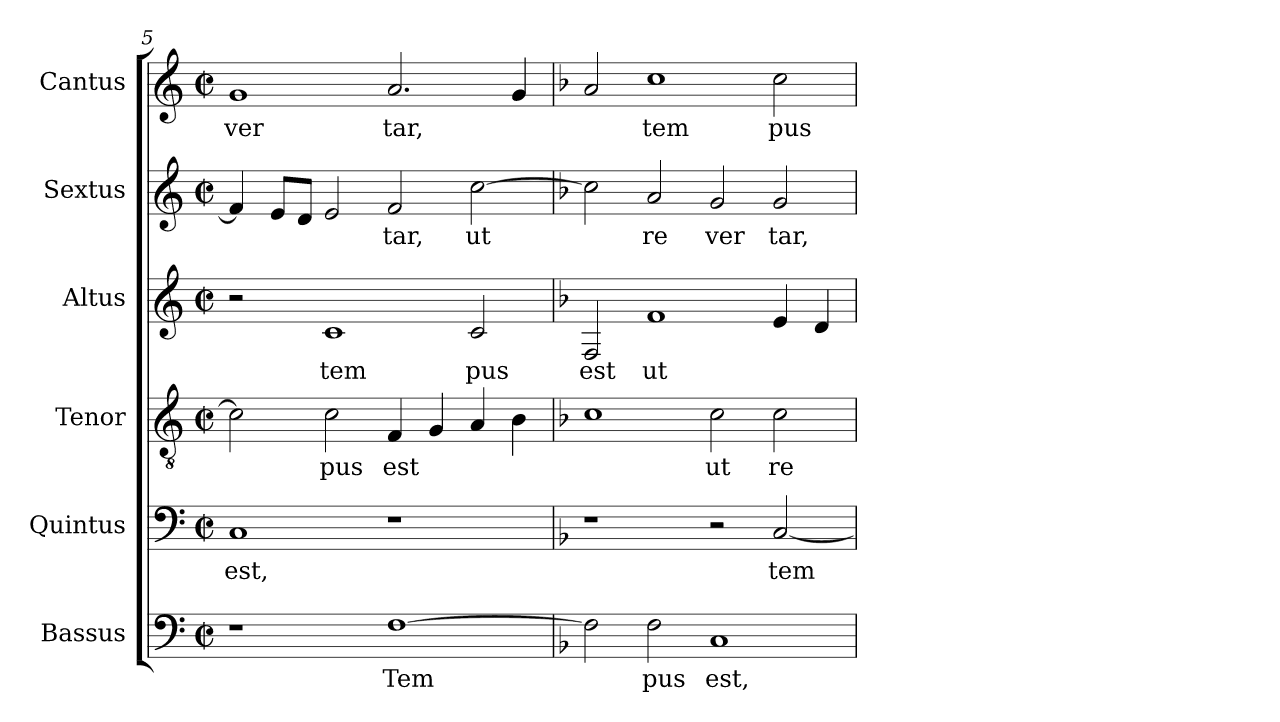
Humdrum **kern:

**kern	**text	**kern	**text	**kern	**text	**kern	**text	**kern	**text	**kern	**text
*part6	*part6	*part5	*part5	*part4	*part4	*part3	*part3	*part2	*part2	*part1	*part1
*staff6	*staff6	*staff5	*staff5	*staff4	*staff4	*staff3	*staff3	*staff2	*staff2	*staff1	*staff1
*I"Bassus	*	*I"Quintus	*	*I"Tenor	*	*I"Altus	*	*I"Sextus	*	*I"Cantus	*
*clefF4	*	*clefF4	*	*clefGv2	*	*clefG2	*	*clefG2	*	*clefG2	*
*k[]	*	*k[]	*	*k[]	*	*k[]	*	*k[]	*	*k[]	*
*C:	*	*C:	*	*C:	*	*C:	*	*C:	*	*C:	*
*M2/2	*	*M2/2	*	*M2/2	*	*M2/2	*	*M2/2	*	*M2/2	*
*met(c|)	*	*met(c|)	*	*met(c|)	*	*met(c|)	*	*met(c|)	*	*met(c|)	*
=5	=5	=5	=5	=5	=5	=5	=5	=5	=5	=5	=5
!	!	!	!LO:LY:b:cj	!	!LO:LY:b	!	!	!	!LO:LY:b	!	!LO:LY:b
1r	.	1C	est,	2c\]	--	2r	.	4f/]	--	1g	ver
!	!	!	!	!	!	!	!	!	!LO:LY:b	!	!
.	.	.	.	.	.	.	.	8e/L	--	.	.
!	!	!	!	!	!	!	!	!	!LO:LY:b	!	!
.	.	.	.	.	.	.	.	8d/J	--	.	.
!	!	!	!	!	!LO:LY:b	!	!LO:LY:b:cj	!	!LO:LY:b	!	!
.	.	.	.	2c\	-pus	1c	tem	2e/	--	.	.
!	!LO:LY:b	!	!	!	!LO:LY:b	!	!	!	!LO:LY:b	!	!LO:LY:b
[<1F	Tem-	1r	.	4F/	est	.	.	2f/	-tar,	2.a/	tar,
!	!	!	!	!	!LO:LY:b	!	!	!	!	!	!
.	.	.	.	4G/	.	.	.	.	.	.	.
!	!	!	!	!	!LO:LY:b	!	!LO:LY:b:cj	!	!LO:LY:b	!	!
.	.	.	.	4A/	.	2c/	pus	[<2cc\	ut	.	.
!	!	!	!	!	!LO:LY:b	!	!	!	!	!	!LO:LY:b
.	.	.	.	4B\	.	.	.	.	.	4g/	.
!!LO:LB:g=z
=6	=6	=6	=6	=6	=6	=6	=6	=6	=6	=6	=6
*k[b-]	*	*k[b-]	*	*k[b-]	*	*k[b-]	*	*k[b-]	*	*k[b-]	*
*F:	*	*F:	*	*F:	*	*F:	*	*F:	*	*F:	*
!	!LO:LY:b	!	!	!	!LO:LY:b	!	!LO:LY:b:cj	!	!LO:LY:b	!	!LO:LY:b
2F\]	--	1r	.	1c	.	2F/	est	2cc\]	.	2a/	.
!	!LO:LY:b	!	!	!	!	!	!LO:LY:b:cj	!	!LO:LY:b	!	!LO:LY:b
2F\	-pus	.	.	.	.	1f	ut	2a/	re	1cc	tem
!	!LO:LY:b	!	!	!	!LO:LY:b	!	!	!	!LO:LY:b	!	!
1C	est,	2r	.	2c\	ut	.	.	2g/	ver	.	.
!	!	!	!LO:LY:b:cj	!	!LO:LY:b	!	!LO:LY:b:cj	!	!LO:LY:b	!	!LO:LY:b
.	.	[<2C/	tem-	2c\	re	4e/	.	2g/	tar,	2cc\	pus
!	!	!	!	!	!	!	!LO:LY:b:cj	!	!	!	!
.	.	.	.	.	.	4d/	.	.	.	.	.
=	=	=	=	=	=	=	=	=	=	=	=
*-	*-	*-	*-	*-	*-	*-	*-	*-	*-	*-	*-
